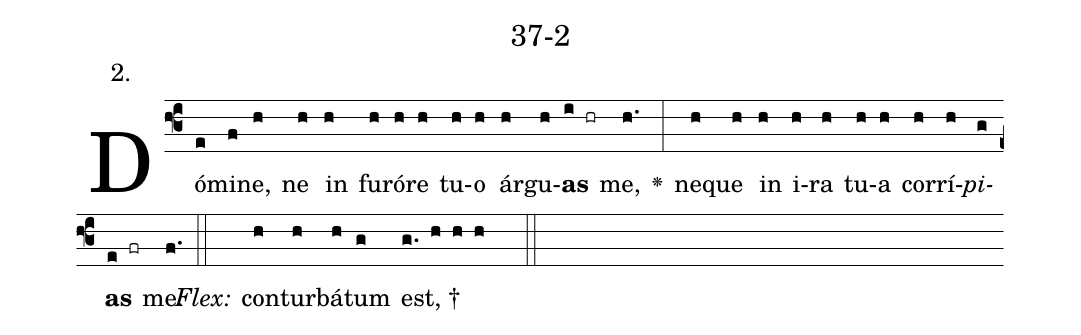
name: 37-2;
annotation: 2.;
%%
(f3)Dó(e)mi(f)ne,(h) ne(h) in(h) fu(h)ró(h)re(h) tu(h)o(h) ár(h)gu(h)<b>as</b>(i hr) me,(h.) <v>\greheightstar</v>(:) ne(h)que(h) in(h) i(h)ra(h) tu(h)a(h) cor(h)rí(h)<i>pi</i>(g)<b>as</b>(e fr) me.(f.) (::)
<i>Flex:</i>()  con(h)tur(h)bá(h)tum(g) est, †(g. h h h  ::)

%E(h) u(h) o(h) u(g) a(e) e.(f.) (::)
